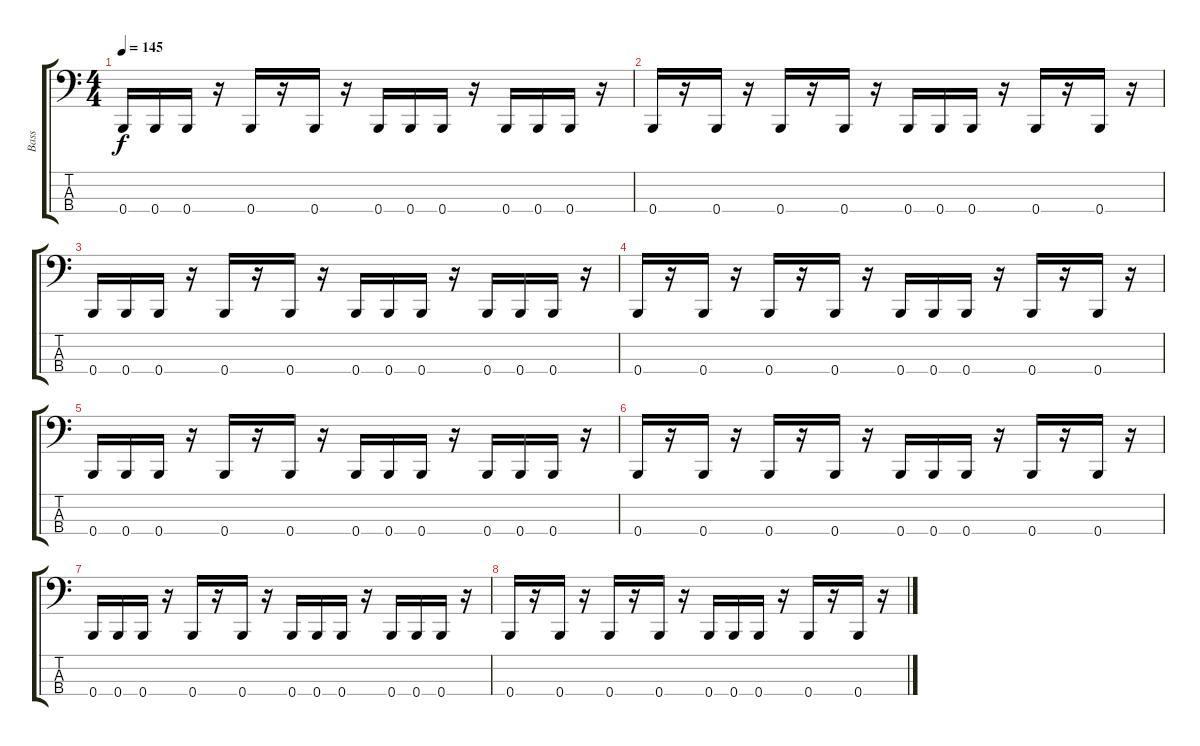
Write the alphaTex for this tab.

\track ("Bass" "Bass") {instrument electricbassfinger}
\staff {score tabs}
\tuning (F2 C2 G1 B0) {hide}
\ts (4 4)
\tempo 145
\clef f4
\ks c
0.4.16{dy f} 0.4.16 0.4.16 r.16 0.4.16 r.16 0.4.16 r.16 0.4.16 0.4.16 0.4.16 r.16 0.4.16 0.4.16 0.4.16 r.16 |
0.4.16 r.16 0.4.16 r.16 0.4.16 r.16 0.4.16 r.16 0.4.16 0.4.16 0.4.16 r.16 0.4.16 r.16 0.4.16 r.16 |
0.4.16 0.4.16 0.4.16 r.16 0.4.16 r.16 0.4.16 r.16 0.4.16 0.4.16 0.4.16 r.16 0.4.16 0.4.16 0.4.16 r.16 |
0.4.16 r.16 0.4.16 r.16 0.4.16 r.16 0.4.16 r.16 0.4.16 0.4.16 0.4.16 r.16 0.4.16 r.16 0.4.16 r.16 |
0.4.16 0.4.16 0.4.16 r.16 0.4.16 r.16 0.4.16 r.16 0.4.16 0.4.16 0.4.16 r.16 0.4.16 0.4.16 0.4.16 r.16 |
0.4.16 r.16 0.4.16 r.16 0.4.16 r.16 0.4.16 r.16 0.4.16 0.4.16 0.4.16 r.16 0.4.16 r.16 0.4.16 r.16 |
0.4.16 0.4.16 0.4.16 r.16 0.4.16 r.16 0.4.16 r.16 0.4.16 0.4.16 0.4.16 r.16 0.4.16 0.4.16 0.4.16 r.16 |
0.4.16 r.16 0.4.16 r.16 0.4.16 r.16 0.4.16 r.16 0.4.16 0.4.16 0.4.16 r.16 0.4.16 r.16 0.4.16 r.16
